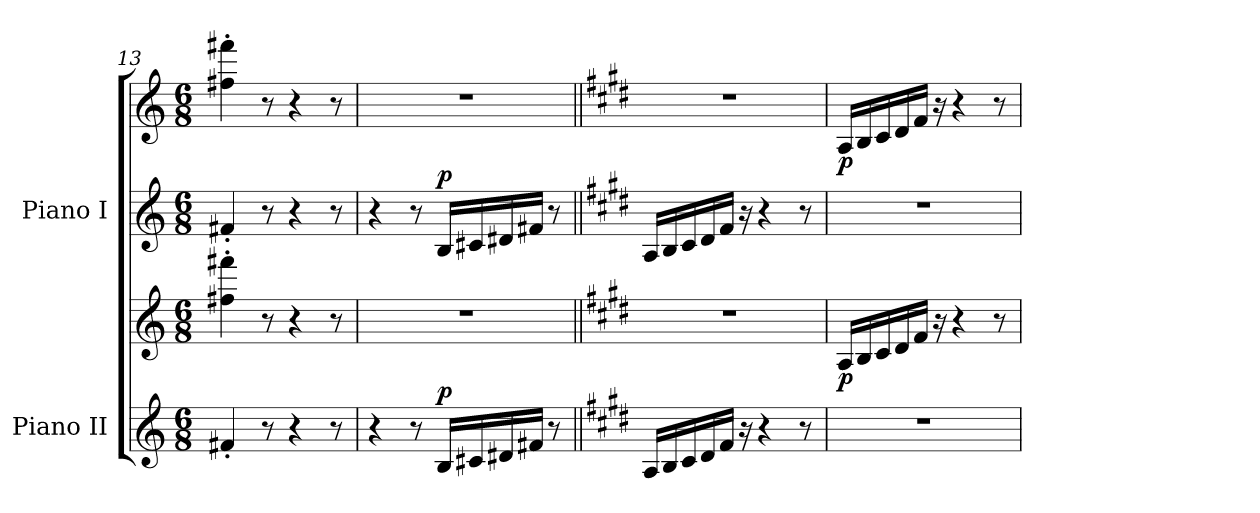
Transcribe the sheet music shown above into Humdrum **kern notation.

**kern	**kern	**dynam	**kern	**kern	**dynam
*part2	*part2	*part2	*part1	*part1	*part1
*staff4	*staff3	*staff3/4	*staff2	*staff1	*staff1/2
*I"Piano II	*	*	*I"Piano I	*	*
*I'Pno. II	*	*	*I'Pno. I	*	*
*clefG2	*clefG2	*	*clefG2	*clefG2	*
*k[]	*k[]	*	*k[]	*k[]	*
*M6/8	*M6/8	*	*M6/8	*M6/8	*
=13	=13	=13	=13	=13	=13
4f#X'!/	4ff#X!\' 4fff#X!\'	.	4f#X'/	4ff#X\' 4fff#X\'	.
8r	8r	.	8r	8r	.
4r	4r	.	4r	4r	.
8r	8r	.	8r	8r	.
=14	=14	=14	=14	=14	=14
*	*	*	*	*MM176	*
4r	2.r	.	4r	2.r	.
8r	.	.	8r	.	.
!	!	!LO:DY:a=2	!	!	!LO:DY:a=2
16B!/LL	.	p	16B/LL	.	p
16c#X!/	.	.	16c#X/	.	.
16d#X!/	.	.	16d#X/	.	.
16f#X!/JJ	.	.	16f#X/JJ	.	.
8r	.	.	8r	.	.
!!LO:LB:g=z
=15||	=15||	=15||	=15||	=15||	=15||
*k[f#c#g#d#]	*k[f#c#g#d#]	*	*k[f#c#g#d#]	*k[f#c#g#d#]	*
16A!/LL	2.r	.	16A/LL	2.r	.
16B!/	.	.	16B/	.	.
16c#!/	.	.	16c#/	.	.
16d#!/	.	.	16d#/	.	.
16f#!/JJ	.	.	16f#/JJ	.	.
16r	.	.	16r	.	.
4r	.	.	4r	.	.
8r	.	.	8r	.	.
=16	=16	=16	=16	=16	=16
!	!	!LO:DY:b	!	!	!LO:DY:b
2.r	16A!/LL	p	2.r	16A/LL	p
.	16B!/	.	.	16B/	.
.	16c#!/	.	.	16c#/	.
.	16d#!/	.	.	16d#/	.
.	16f#!/JJ	.	.	16f#/JJ	.
.	16r	.	.	16r	.
.	4r	.	.	4r	.
.	8r	.	.	8r	.
=	=	=	=	=	=
*-	*-	*-	*-	*-	*-
